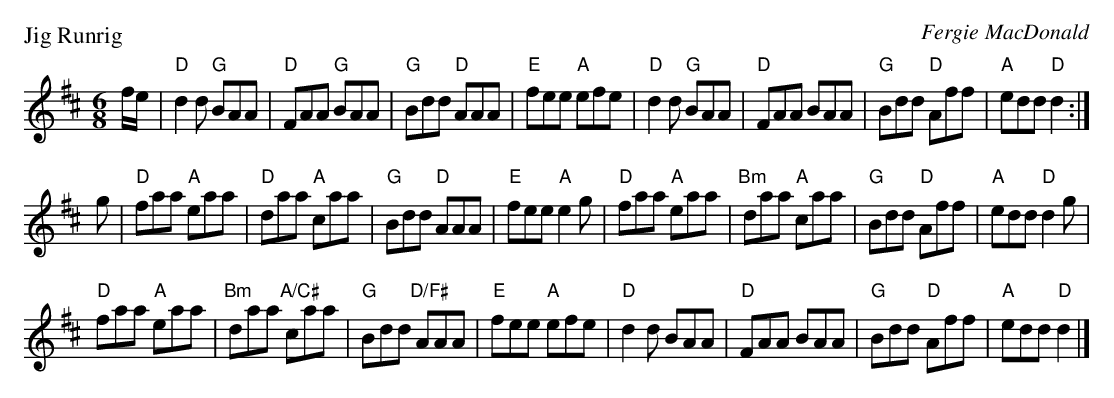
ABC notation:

X:1
P: Jig Runrig
C:Fergie MacDonald
M:6/8
L:1/8
K:D
f/e/|"D"d2 d "G"BAA|"D"FAA "G"BAA|"G"Bdd "D"AAA|"E"fee "A"efe|"D"d2 d "G"BAA|"D"FAA BAA|"G"Bdd "D"Aff|"A"edd "D"d2 :|
g|"D"faa "A"eaa|"D"daa "A"caa|"G"Bdd "D"AAA|"E"fee "A"e2 g|"D"faa "A"eaa|"Bm"daa "A"caa|"G"Bdd "D"Aff|"A"edd "D"d2 g|
"D"faa "A"eaa|"Bm"daa "A/C#"caa|"G"Bdd "D/F#"AAA|"E"fee "A"efe|"D"d2 d BAA|"D"FAA BAA|"G"Bdd "D"Aff|"A"edd "D"d2 |]
